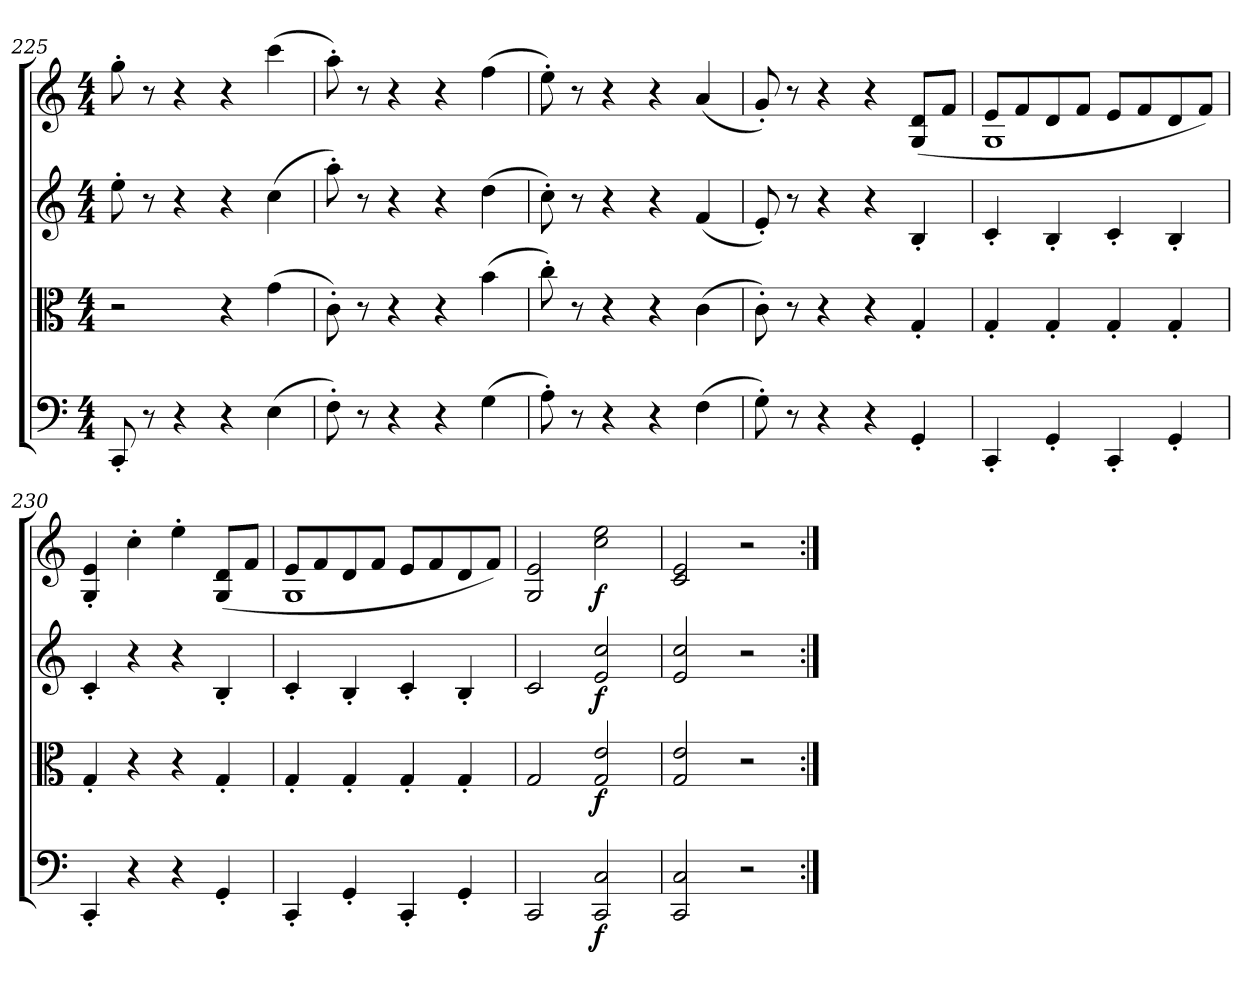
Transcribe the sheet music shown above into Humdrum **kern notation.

**kern	**dynam	**kern	**dynam	**kern	**dynam	**kern	**dynam
*part4	*part4	*part3	*part3	*part2	*part2	*part1	*part1
*staff4	*staff4	*staff3	*staff3	*staff2	*staff2	*staff1	*staff1
*clefF4	*	*clefC3	*	*clefG2	*	*clefG2	*
*k[]	*	*k[]	*	*k[]	*	*k[]	*
*C:	*	*C:	*	*C:	*	*C:	*
*M4/4	*	*M4/4	*	*M4/4	*	*M4/4	*
=225	=225	=225	=225	=225	=225	=225	=225
8CC'/	.	2r	.	8ee'\	.	8gg'\	.
8r	.	.	.	8r	.	8r	.
4r	.	.	.	4r	.	4r	.
4r	.	4r	.	4r	.	4r	.
(4E\	.	(4g\	.	(4cc\	.	(4ccc\	.
=226	=226	=226	=226	=226	=226	=226	=226
8F'\)	.	8c'\)	.	8aa'\)	.	8aa'\)	.
8r	.	8r	.	8r	.	8r	.
4r	.	4r	.	4r	.	4r	.
4r	.	4r	.	4r	.	4r	.
(4G\	.	(4b\	.	(4dd\	.	(4ff\	.
=227	=227	=227	=227	=227	=227	=227	=227
8A'\)	.	8cc'\)	.	8cc'\)	.	8ee'\)	.
8r	.	8r	.	8r	.	8r	.
4r	.	4r	.	4r	.	4r	.
4r	.	4r	.	4r	.	4r	.
(4F\	.	(4c\	.	(4f/	.	(4a/	.
=228	=228	=228	=228	=228	=228	=228	=228
8G'\)	.	8c'\)	.	8e'/)	.	8g'/)	.
8r	.	8r	.	8r	.	8r	.
4r	.	4r	.	4r	.	4r	.
4r	.	4r	.	4r	.	4r	.
4GG'/	.	4G'/	.	4B'/	.	(8G/ 8d/L	.
.	.	.	.	.	.	8f/J	.
=229	=229	=229	=229	=229	=229	=229	=229
*	*	*	*	*	*	*^	*
4CC'/	.	4G'/	.	4c'/	.	8e/L	1G\	.
.	.	.	.	.	.	8f/	.	.
4GG'/	.	4G'/	.	4B'/	.	8d/	.	.
.	.	.	.	.	.	8f/J	.	.
4CC'/	.	4G'/	.	4c'/	.	8e/L	.	.
.	.	.	.	.	.	8f/	.	.
4GG'/	.	4G'/	.	4B'/	.	8d/	.	.
.	.	.	.	.	.	8f/J)	.	.
*	*	*	*	*	*	*v	*v	*
=230	=230	=230	=230	=230	=230	=230	=230
4CC'/	.	4G'/	.	4c'/	.	4G'/ 4e'/	.
4r	.	4r	.	4r	.	4cc'\	.
4r	.	4r	.	4r	.	4ee'\	.
4GG'/	.	4G'/	.	4B'/	.	(8G/ 8d/L	.
.	.	.	.	.	.	8f/J	.
=231	=231	=231	=231	=231	=231	=231	=231
*	*	*	*	*	*	*^	*
4CC'/	.	4G'/	.	4c'/	.	8e/L	1G\	.
.	.	.	.	.	.	8f/	.	.
4GG'/	.	4G'/	.	4B'/	.	8d/	.	.
.	.	.	.	.	.	8f/J	.	.
4CC'/	.	4G'/	.	4c'/	.	8e/L	.	.
.	.	.	.	.	.	8f/	.	.
4GG'/	.	4G'/	.	4B'/	.	8d/	.	.
.	.	.	.	.	.	8f/J)	.	.
*	*	*	*	*	*	*v	*v	*
=232	=232	=232	=232	=232	=232	=232	=232
2CC/	.	2G/	.	2c/	.	2G/ 2e/	.
2CC/ 2C/	f	2G/ 2e/	f	2e/ 2cc/	f	2cc\ 2ee\	f
=233	=233	=233	=233	=233	=233	=233	=233
2CC/ 2C/	.	2G/ 2e/	.	2e/ 2cc/	.	2c/ 2e/	.
2r	.	2r	.	2r	.	2r	.
=:|!	=:|!	=:|!	=:|!	=:|!	=:|!	=:|!	=:|!
*-	*-	*-	*-	*-	*-	*-	*-
